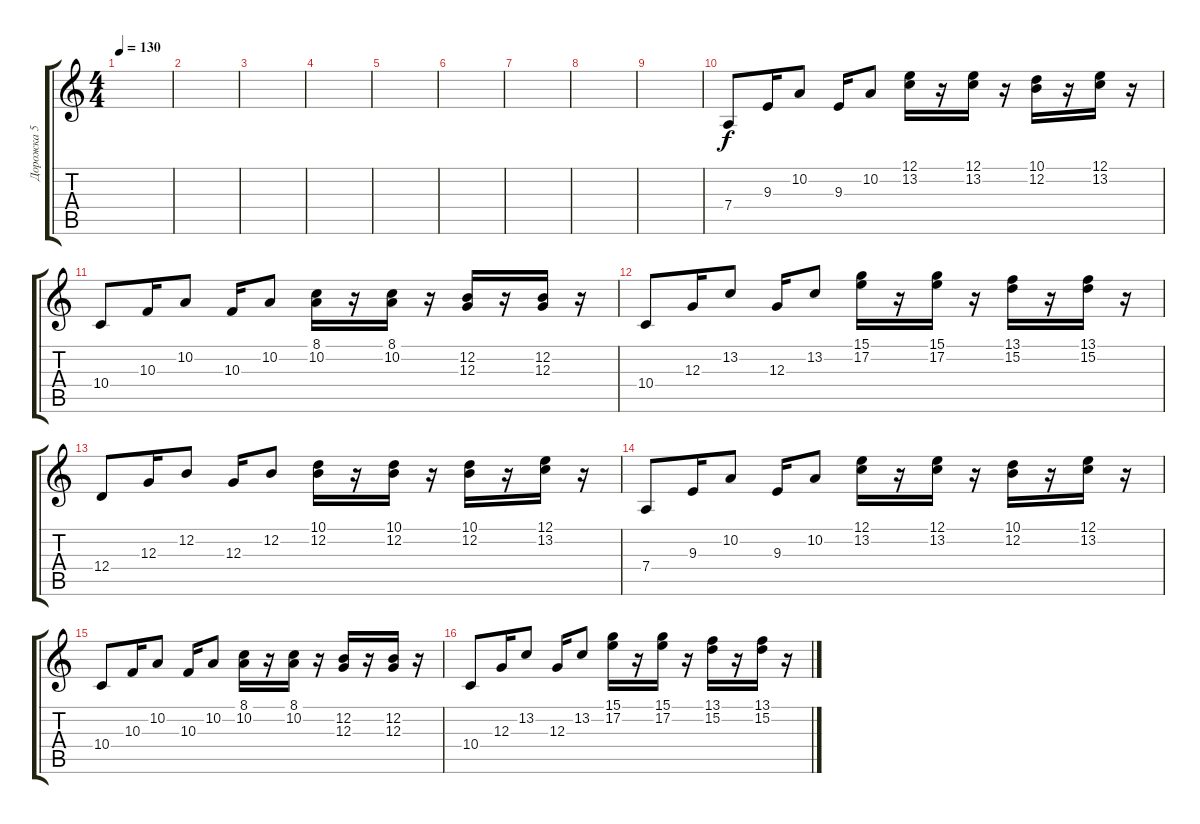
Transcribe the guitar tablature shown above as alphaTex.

\track ("Дорожка 5" "Дорожка 5") {instrument accordion}
\staff {score tabs}
\tuning (E4 B3 G3 D3 A2 E2) {hide}
\ts (4 4)
\tempo 130
\clef g2
\ks c
|
|
|
|
|
|
|
|
|
7.4.8 9.3.16 10.2.8 9.3.16 10.2.8 (12.1 13.2).16 r.16 (12.1 13.2).16 r.16 (10.1 12.2).16 r.16 (12.1 13.2).16 r.16 |
10.4.8 10.3.16 10.2.8 10.3.16 10.2.8 (8.1 10.2).16 r.16 (8.1 10.2).16 r.16 (12.2 12.3).16 r.16 (12.2 12.3).16 r.16 |
10.4.8 12.3.16 13.2.8 12.3.16 13.2.8 (15.1 17.2).16 r.16 (15.1 17.2).16 r.16 (13.1 15.2).16 r.16 (13.1 15.2).16 r.16 |
12.4.8 12.3.16 12.2.8 12.3.16 12.2.8 (10.1 12.2).16 r.16 (10.1 12.2).16 r.16 (10.1 12.2).16 r.16 (12.1 13.2).16 r.16 |
7.4.8 9.3.16 10.2.8 9.3.16 10.2.8 (12.1 13.2).16 r.16 (12.1 13.2).16 r.16 (10.1 12.2).16 r.16 (12.1 13.2).16 r.16 |
10.4.8 10.3.16 10.2.8 10.3.16 10.2.8 (8.1 10.2).16 r.16 (8.1 10.2).16 r.16 (12.2 12.3).16 r.16 (12.2 12.3).16 r.16 |
10.4.8 12.3.16 13.2.8 12.3.16 13.2.8 (15.1 17.2).16 r.16 (15.1 17.2).16 r.16 (13.1 15.2).16 r.16 (13.1 15.2).16 r.16
